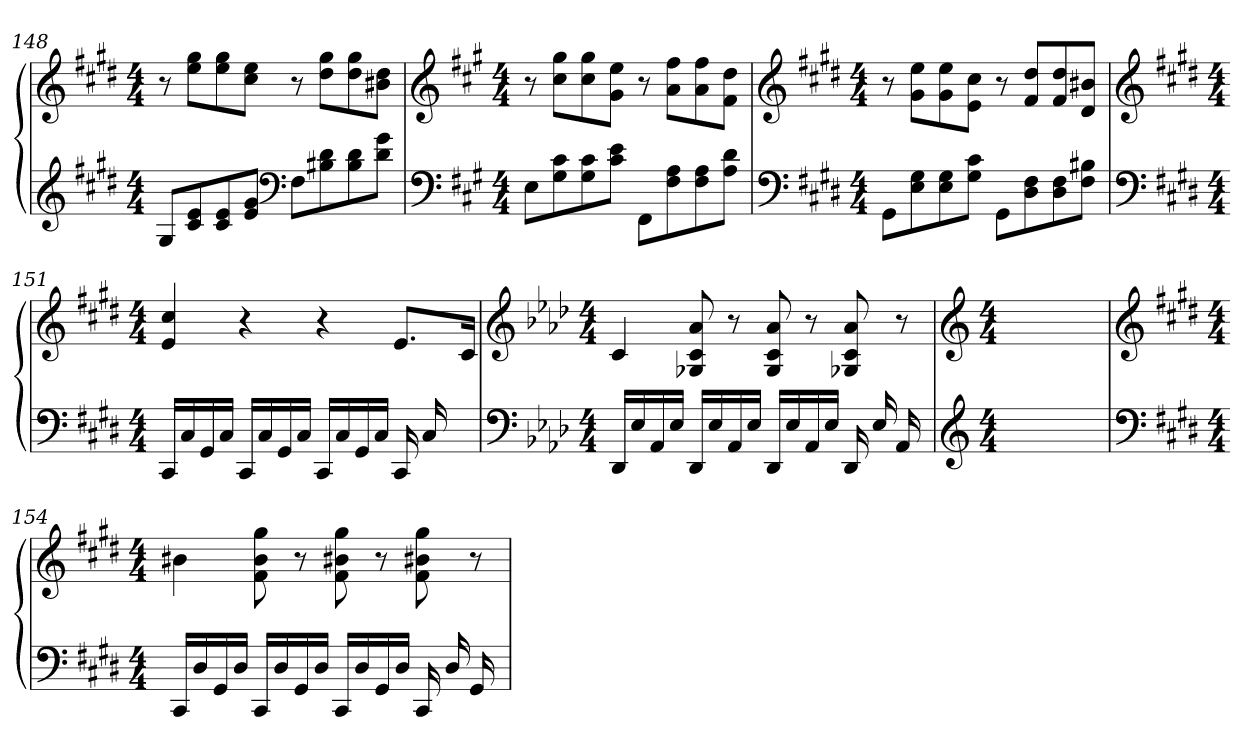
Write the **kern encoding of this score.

**kern	**kern
*part2	*part1
*staff2	*staff1
*clefG2	*clefG2
*k[f#c#g#d#]	*k[f#c#g#d#]
*M4/4	*M4/4
=148	=148
8G#/L	8r
8e/ 8c#	8gg#\ 8eeL
8e/ 8c#	8gg#\ 8ee
8g#/ 8eJ	8ee\ 8cc#J
*clefF4	*
8F#\L	8r
8d#\ 8B#X	8gg#\ 8dd#L
8d#\ 8B#	8gg#\ 8dd#
8g#\ 8d#J	8dd#\ 8b#XJ
=149	=149
*clefF4	*clefG2
*k[f#c#g#]	*k[f#c#g#]
*M4/4	*M4/4
8E\L	8r
8c#\ 8G#	8gg#\ 8cc#L
8c#\ 8G#	8gg#\ 8cc#
8e\ 8c#J	8ee\ 8g#J
8FF#\L	8r
8A\ 8F#	8ff#\ 8aL
8A\ 8F#	8ff#\ 8a
8d\ 8AJ	8dd\ 8f#J
=150	=150
*clefF4	*clefG2
*k[f#c#g#d#]	*k[f#c#g#d#]
*M4/4	*M4/4
8GG#\L	8r
8G#\ 8E	8ee\ 8g#L
8G#\ 8E	8ee\ 8g#
8c#\ 8G#J	8cc#\ 8eJ
8GG#\L	8r
8F#\ 8D#	8dd#/ 8f#L
8F#\ 8D#	8dd#/ 8f#
8B#X\ 8F#J	8b#X/ 8d#J
=151	=151
*clefF4	*clefG2
*k[f#c#g#d#]	*k[f#c#g#d#]
*M4/4	*M4/4
16CC#/LL	4cc#/ 4e
16C#/	.
16GG#/	.
16C#/JJ	.
16CC#/LL	4r
16C#/	.
16GG#/	.
16C#/JJ	.
16CC#/LL	4r
16C#/	.
16GG#/	.
16C#/JJ	.
16CC#/LL	8.e/L
16C#	.
8ryy	.
.	16c#/Jk
=152	=152
*clefF4	*clefG2
*k[b-e-a-d-]	*k[b-e-a-d-]
*M4/4	*M4/4
16DD-/LL	4c/
16E-/	.
16AA-/	.
16E-/JJ	.
16DD-/LL	8a-/ 8c 8G-X
16E-/	.
16AA-/	8r
16E-/JJ	.
16DD-/LL	8a-/ 8c 8G-
16E-/	.
16AA-/	8r
16E-/JJ	.
16DD-/LL	8a-/ 8c 8G-X
16E-/	.
16AA-	8r
16ryy	.
=153	=153
*clefG2	*clefG2
*M4/4	*M4/4
1ryy	1ryy
=154	=154
*clefF4	*clefG2
*k[f#c#g#d#]	*k[f#c#g#d#]
*M4/4	*M4/4
16CC#/LL	4b#X\
16D#/	.
16GG#/	.
16D#/JJ	.
16CC#/LL	8gg#\ 8b# 8f#
16D#/	.
16GG#/	8r
16D#/JJ	.
16CC#/LL	8gg#\ 8b#X 8f#
16D#/	.
16GG#/	8r
16D#/JJ	.
16CC#/LL	8gg#\ 8b#X 8f#
16D#/	.
16GG#	8r
16ryy	.
=	=
*-	*-
